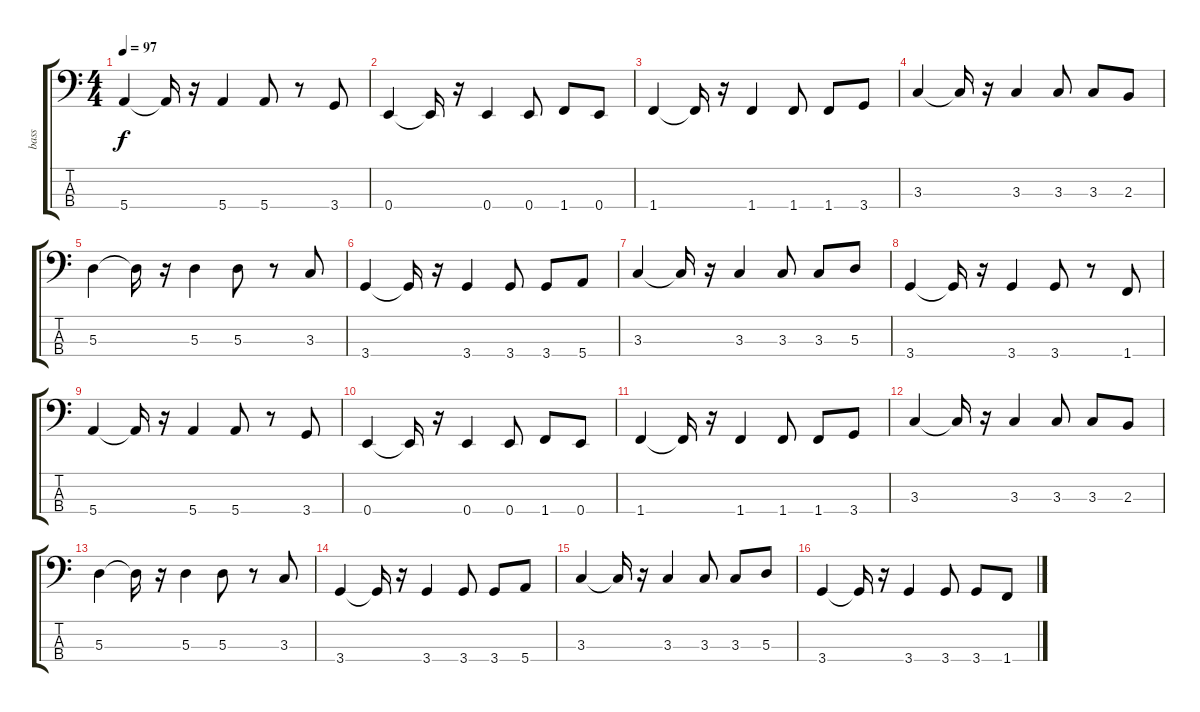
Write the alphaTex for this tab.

\track ("bass" "bass") {instrument electricbassfinger}
\staff {score tabs}
\tuning (G2 D2 A1 E1) {hide}
\ts (4 4)
\tempo 97
\clef f4
\ks c
5.4.4{dy f} 5.4{t}.16 r.16 5.4.4 5.4.8 r.8 3.4.8 |
0.4.4 0.4{t}.16 r.16 0.4.4 0.4.8 1.4.8 0.4.8 |
1.4.4 1.4{t}.16 r.16 1.4.4 1.4.8 1.4.8 3.4.8 |
3.3.4 3.3{t}.16 r.16 3.3.4 3.3.8 3.3.8 2.3.8 |
5.3.4 5.3{t}.16 r.16 5.3.4 5.3.8 r.8 3.3.8 |
3.4.4 3.4{t}.16 r.16 3.4.4 3.4.8 3.4.8 5.4.8 |
3.3.4 3.3{t}.16 r.16 3.3.4 3.3.8 3.3.8 5.3.8 |
3.4.4 3.4{t}.16 r.16 3.4.4 3.4.8 r.8 1.4.8 |
5.4.4 5.4{t}.16 r.16 5.4.4 5.4.8 r.8 3.4.8 |
0.4.4 0.4{t}.16 r.16 0.4.4 0.4.8 1.4.8 0.4.8 |
1.4.4 1.4{t}.16 r.16 1.4.4 1.4.8 1.4.8 3.4.8 |
3.3.4 3.3{t}.16 r.16 3.3.4 3.3.8 3.3.8 2.3.8 |
5.3.4 5.3{t}.16 r.16 5.3.4 5.3.8 r.8 3.3.8 |
3.4.4 3.4{t}.16 r.16 3.4.4 3.4.8 3.4.8 5.4.8 |
3.3.4 3.3{t}.16 r.16 3.3.4 3.3.8 3.3.8 5.3.8 |
3.4.4 3.4{t}.16 r.16 3.4.4 3.4.8 3.4.8 1.4.8
